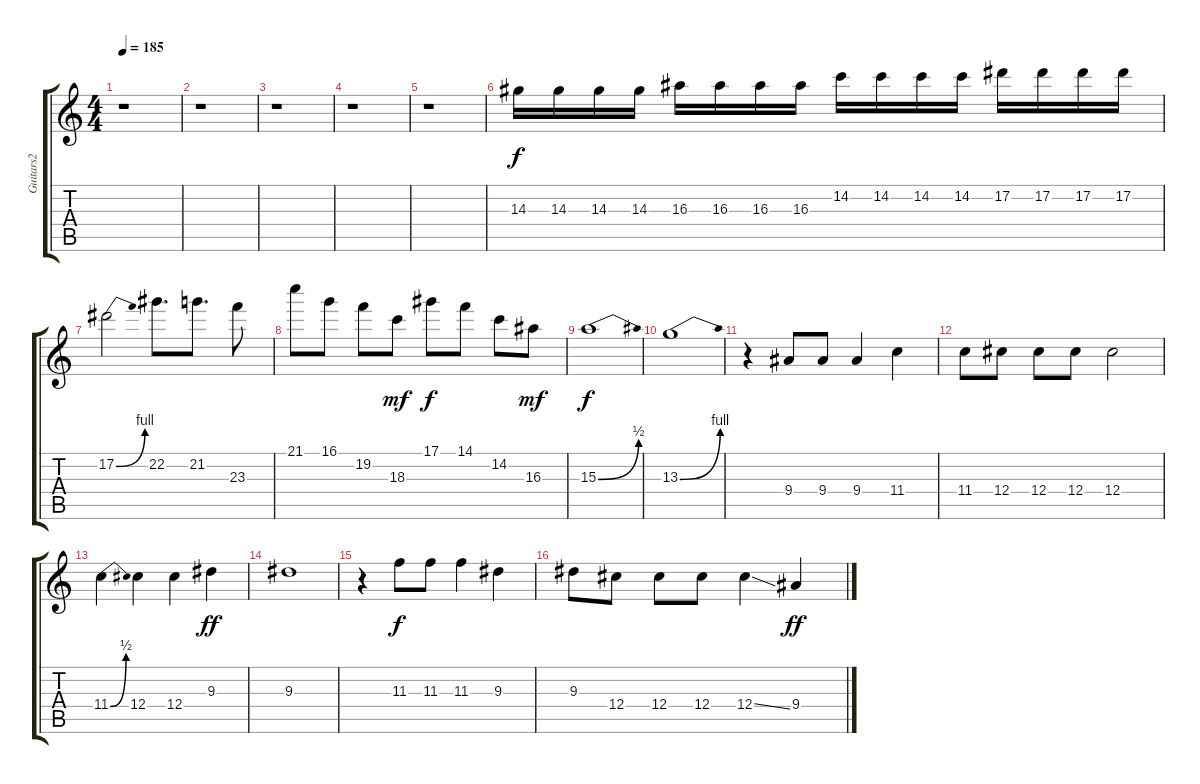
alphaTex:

\track ("Guitars2" "Guitars2") {instrument distortionguitar}
\staff {score tabs}
\tuning (Eb4 Bb3 Gb3 Db3 Ab2 Eb2) {hide}
\ts (4 4)
\section ("" "")
\tempo 185
\clef g2
\ks c
r.1{dy f} |
r.1 |
r.1 |
r.1 |
r.1 |
14.3.16 14.3.16 14.3.16 14.3.16 16.3.16 16.3.16 16.3.16 16.3.16 14.2.16 14.2.16 14.2.16 14.2.16 17.2.16 17.2.16 17.2.16 17.2.16 |
17.2{be (bend 0 0 60 4)}.2 22.2.8{d} 21.2.8{d} 23.3.8 |
21.1.8 16.1.8 19.2.8 18.3.8{dy mf} 17.1.8{dy f} 14.1.8 14.2.8 16.3.8{dy mf} |
15.3{be (bend 0 0 60 2)}.1{dy f} |
13.3{be (bend 0 0 60 4)}.1 |
\section ("" "")
r.4 9.4.8 9.4.8 9.4.4 11.4.4 |
11.4.8 12.4.8 12.4.8 12.4.8 12.4.2 |
11.4{be (bend 0 0 60 2)}.4 12.4.4 12.4.4 9.3.4{dy ff} |
9.3.1 |
r.4 11.3.8{dy f} 11.3.8 11.3.4 9.3.4 |
9.3.8 12.4.8 12.4.8 12.4.8 12.4{ss}.4 9.4.4{dy ff}
